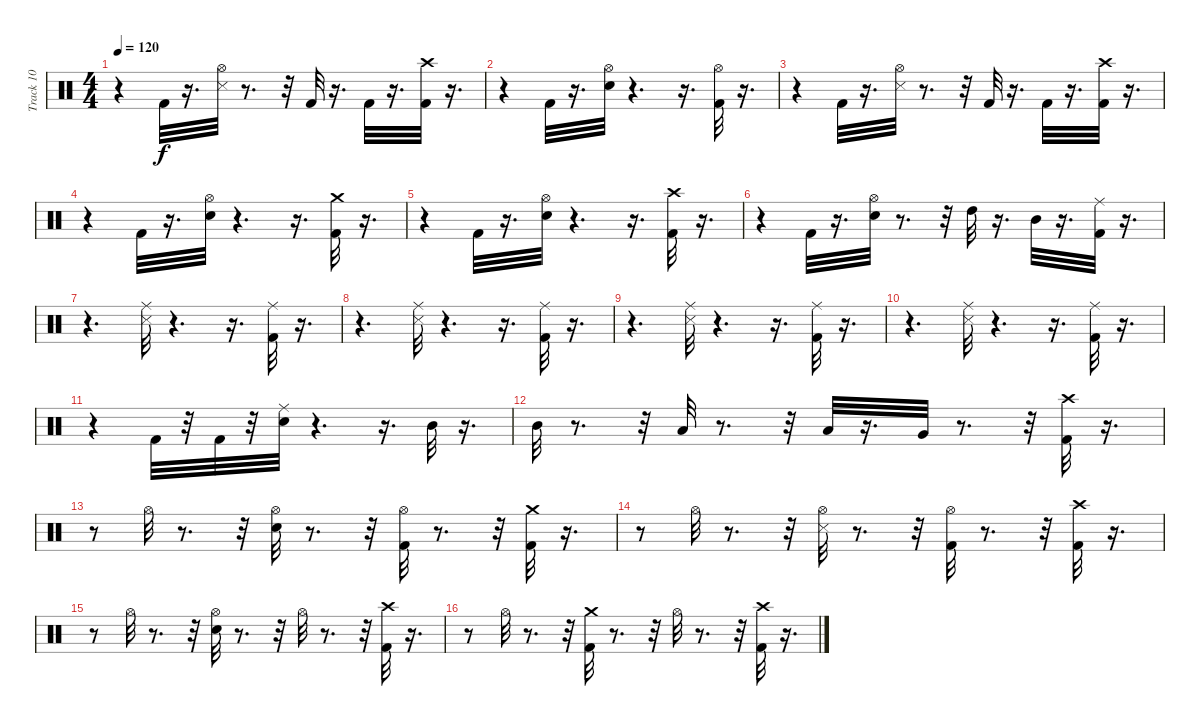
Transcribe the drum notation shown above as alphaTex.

\track ("Track 10" "Track 10") {instrument percussion}
\staff {score}
\articulation defaults
\ts (4 4)
\tempo 120
\clef neutral
\ks c
r.4{dy f} "Kick (hit) 2".32 r.16{d} ("Hi-Hat (open)" "Snare (side stick) 3").32 r.8{d} r.32 "Kick (hit) 2".32 r.16{d} "Kick (hit) 2".32 r.16{d} ("Crash high (hit)" "Kick (hit) 2").32 r.16{d} |
r.4 "Kick (hit) 2".32 r.16{d} ("Electric Snare (hit)" "Hi-Hat (open)").32 r.4{d} r.16{d} ("Hi-Hat (open)" "Kick (hit) 2").32 r.16{d} |
r.4 "Kick (hit) 2".32 r.16{d} ("Hi-Hat (open)" "Snare (side stick) 3").32 r.8{d} r.32 "Kick (hit) 2".32 r.16{d} "Kick (hit) 2".32 r.16{d} ("Crash high (hit)" "Kick (hit) 2").32 r.16{d} |
r.4 "Kick (hit) 2".32 r.16{d} ("Hi-Hat (open)" "Electric Snare (hit)").32 r.4{d} r.16{d} ("Kick (hit) 2" "Crash medium (hit)").32 r.16{d} |
r.4 "Kick (hit) 2".32 r.16{d} ("Hi-Hat (open)" "Electric Snare (hit)").32 r.4{d} r.16{d} ("Crash high (hit)" "Kick (hit) 2").32 r.16{d} |
r.4 "Kick (hit) 2".32 r.16{d} ("Hi-Hat (open)" "Electric Snare (hit)").32 r.8{d} r.32 "High Tom (hit)".32 r.16{d} "Mid Tom (hit)".32 r.16{d} ("Ride (middle)" "Kick (hit) 2").32 r.16{d} |
r.4{d} ("Snare (side stick) 3" "Ride (middle)").32 r.4{d} r.16{d} ("Ride (middle)" "Kick (hit) 2").32 r.16{d} |
r.4{d} ("Snare (side stick) 3" "Ride (middle)").32 r.4{d} r.16{d} ("Kick (hit) 2" "Ride (middle)").32 r.16{d} |
r.4{d} ("Snare (side stick) 3" "Ride (middle)").32 r.4{d} r.16{d} ("Ride (middle)" "Kick (hit) 2").32 r.16{d} |
r.4{d} ("Snare (side stick) 3" "Ride (middle)").32 r.4{d} r.16{d} ("Kick (hit) 2" "Ride (middle)").32 r.16{d} |
r.4 "Kick (hit) 2".32 r.32 "Kick (hit) 2".32 r.32 ("Electric Snare (hit)" "Ride (middle)").32 r.4{d} r.16{d} "Mid Tom (hit)".32 r.16{d} |
"Mid Tom (hit)".32 r.8{d} r.32 "Low Tom (hit)".32 r.8{d} r.32 "Low Tom (hit)".32 r.16{d} "Very Low Tom (hit)".32 r.8{d} r.32 ("Kick (hit) 2" "Crash high (hit)").32 r.16{d} |
r.8 "Hi-Hat (open)".32 r.8{d} r.32 ("Hi-Hat (open)" "Electric Snare (hit)").32 r.8{d} r.32 ("Kick (hit) 2" "Hi-Hat (open)").32 r.8{d} r.32 ("Kick (hit) 2" "Crash medium (hit)").32 r.16{d} |
r.8 "Hi-Hat (open)".32 r.8{d} r.32 ("Snare (side stick) 3" "Hi-Hat (open)").32 r.8{d} r.32 ("Hi-Hat (open)" "Kick (hit) 2").32 r.8{d} r.32 ("Kick (hit) 2" "Crash high (hit)").32 r.16{d} |
r.8 "Hi-Hat (open)".32 r.8{d} r.32 ("Electric Snare (hit)" "Hi-Hat (open)").32 r.8{d} r.32 "Hi-Hat (open)".32 r.8{d} r.32 ("Kick (hit) 2" "Crash high (hit)").32 r.16{d} |
r.8 "Hi-Hat (open)".32 r.8{d} r.32 ("Kick (hit) 2" "Crash medium (hit)").32 r.8{d} r.32 "Hi-Hat (open)".32 r.8{d} r.32 ("Crash high (hit)" "Kick (hit) 2").32 r.16{d}
